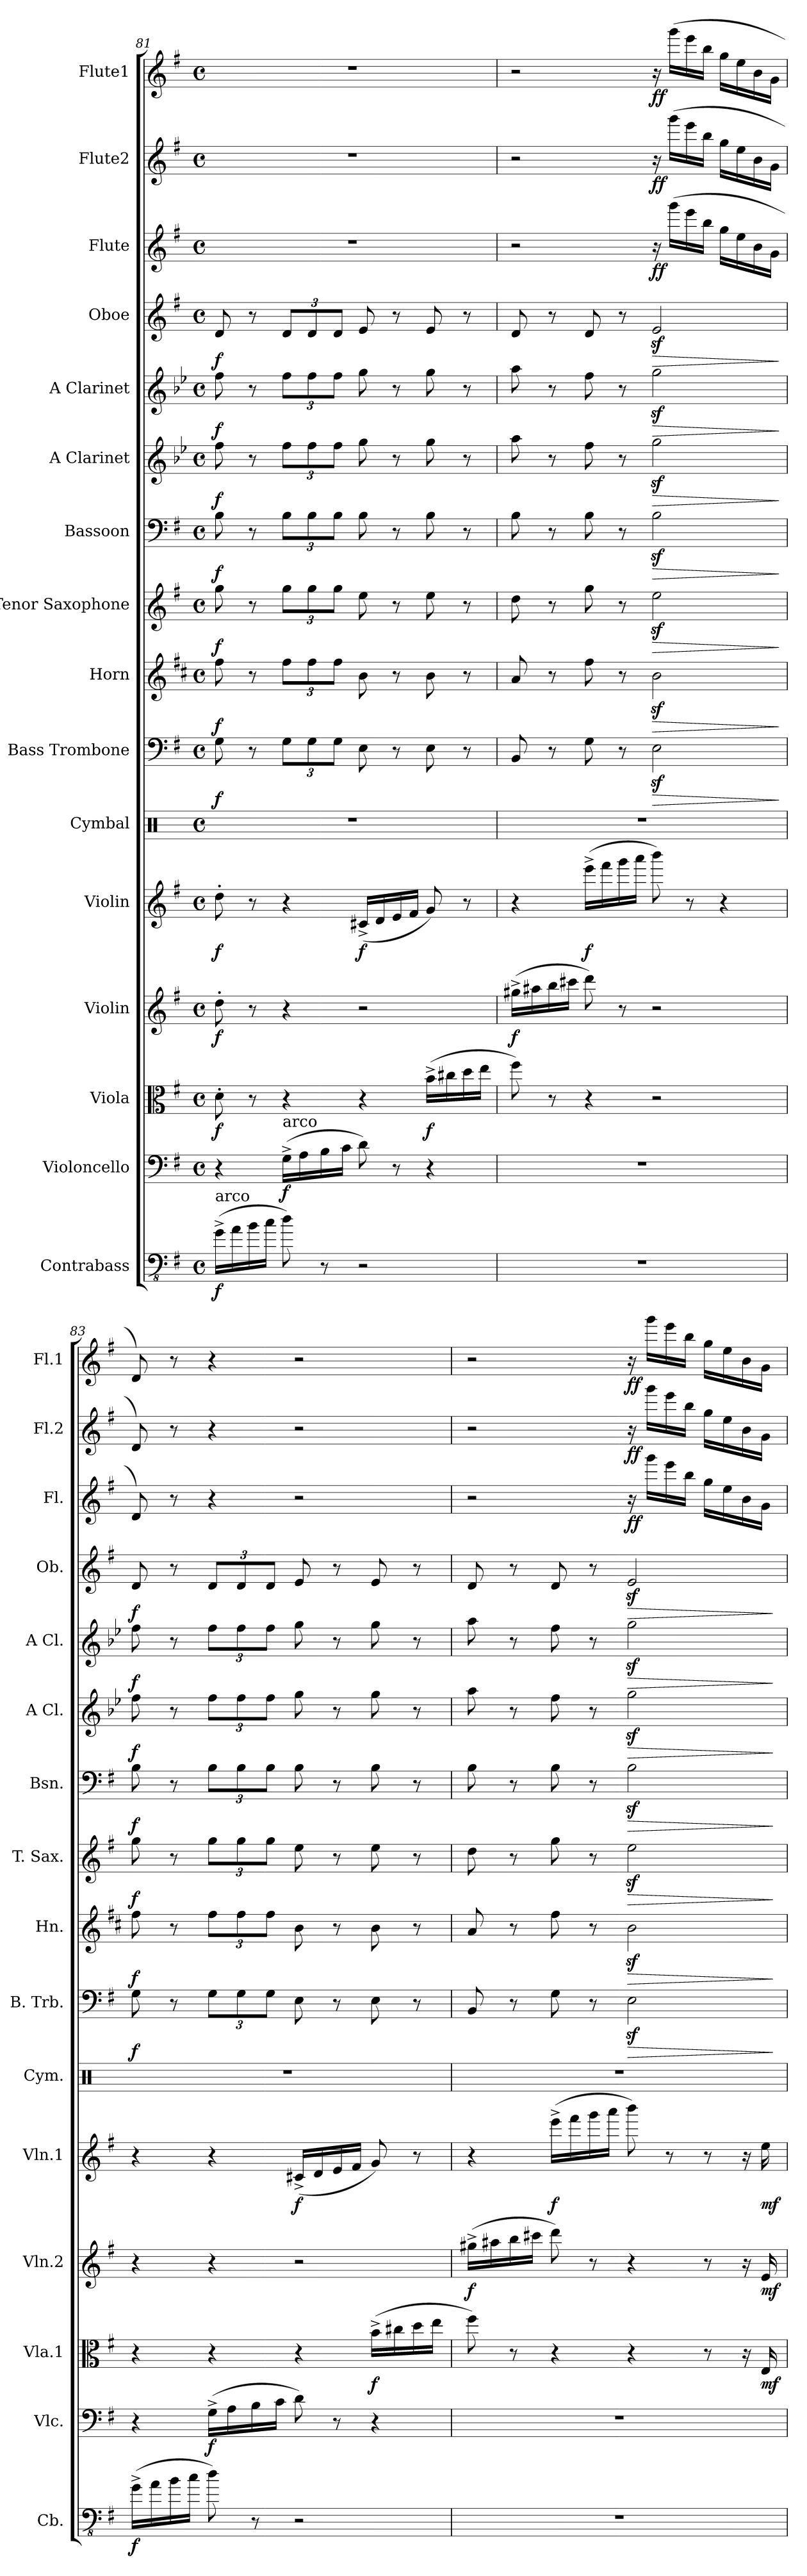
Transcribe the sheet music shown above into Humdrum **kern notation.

**kern	**dynam	**kern	**dynam	**kern	**dynam	**kern	**dynam	**kern	**dynam	**kern	**kern	**dynam	**kern	**dynam	**kern	**dynam	**kern	**dynam	**kern	**dynam	**kern	**dynam	**kern	**dynam	**kern	**dynam	**kern	**dynam	**kern	**dynam
*part16	*part16	*part15	*part15	*part14	*part14	*part13	*part13	*part12	*part12	*part11	*part10	*part10	*part9	*part9	*part8	*part8	*part7	*part7	*part6	*part6	*part5	*part5	*part4	*part4	*part3	*part3	*part2	*part2	*part1	*part1
*staff16	*staff16	*staff15	*staff15	*staff14	*staff14	*staff13	*staff13	*staff12	*staff12	*staff11	*staff10	*staff10	*staff9	*staff9	*staff8	*staff8	*staff7	*staff7	*staff6	*staff6	*staff5	*staff5	*staff4	*staff4	*staff3	*staff3	*staff2	*staff2	*staff1	*staff1
*I"Contrabass	*	*I"Violoncello	*	*I"Viola	*	*I"Violin	*	*I"Violin	*	*I"Cymbal	*I"Bass Trombone	*	*I"Horn	*	*I"Tenor Saxophone	*	*I"Bassoon	*	*I"A Clarinet	*	*I"A Clarinet	*	*I"Oboe	*	*I"Flute	*	*I"Flute2	*	*I"Flute1	*
*I'Cb.	*	*I'Vlc.	*	*I'Vla.1	*	*I'Vln.2	*	*I'Vln.1	*	*I'Cym.	*I'B. Trb.	*	*I'Hn.	*	*I'T. Sax.	*	*I'Bsn.	*	*I'A Cl.	*	*I'A Cl.	*	*I'Ob.	*	*I'Fl.	*	*I'Fl.2	*	*I'Fl.1	*
!!LO:PB:g=z
*clefFv4	*	*clefF4	*	*clefC3	*	*clefG2	*	*clefG2	*	*clefX	*clefF4	*	*clefG2	*	*clefG2	*	*clefF4	*	*clefG2	*	*clefG2	*	*clefG2	*	*clefG2	*	*clefG2	*	*clefG2	*
*ITrd7c12	*	*	*	*	*	*	*	*	*	*	*	*	*ITrd4c7	*	*ITrd8c14	*	*	*	*ITrd2c3	*	*ITrd2c3	*	*	*	*	*	*	*	*	*
*k[f#]	*	*k[f#]	*	*k[f#]	*	*k[f#]	*	*k[f#]	*	*k[]	*k[f#]	*	*k[f#]	*	*k[f#]	*	*k[f#]	*	*k[f#]	*	*k[f#]	*	*k[f#]	*	*k[f#]	*	*k[f#]	*	*k[f#]	*
*M4/4	*	*M4/4	*	*M4/4	*	*M4/4	*	*M4/4	*	*M4/4	*M4/4	*	*M4/4	*	*M4/4	*	*M4/4	*	*M4/4	*	*M4/4	*	*M4/4	*	*M4/4	*	*M4/4	*	*M4/4	*
*met(c)	*	*met(c)	*	*met(c)	*	*met(c)	*	*met(c)	*	*met(c)	*met(c)	*	*met(c)	*	*met(c)	*	*met(c)	*	*met(c)	*	*met(c)	*	*met(c)	*	*met(c)	*	*met(c)	*	*met(c)	*
=81	=81	=81	=81	=81	=81	=81	=81	=81	=81	=81	=81	=81	=81	=81	=81	=81	=81	=81	=81	=81	=81	=81	=81	=81	=81	=81	=81	=81	=81	=81
!LO:TX:a:t=arco	!	!	!	!	!	!	!	!	!	!	!	!	!	!	!	!	!	!	!	!	!	!	!	!	!	!	!	!	!	!
!	!LO:DY:b	!	!	!	!LO:DY:b	!	!LO:DY:b	!	!LO:DY:b	!	!	!LO:DY:b	!	!LO:DY:b	!	!LO:DY:b	!	!LO:DY:b	!	!LO:DY:b	!	!LO:DY:b	!	!LO:DY:b	!	!	!	!	!	!
(16GG^\LL	f	4r	.	8d'\	f	8dd'\	f	8dd'\	f	1r	8G\	f	8b\	f	8g\	f	8B\	f	8dd\	f	8dd\	f	8d/	f	1r	.	1r	.	1r	.
16AA\	.	.	.	.	.	.	.	.	.	.	.	.	.	.	.	.	.	.	.	.	.	.	.	.	.	.	.	.	.	.
16BB\	.	.	.	8r	.	8r	.	8r	.	.	8r	.	8r	.	8r	.	8r	.	8r	.	8r	.	8r	.	.	.	.	.	.	.
16C\JJ	.	.	.	.	.	.	.	.	.	.	.	.	.	.	.	.	.	.	.	.	.	.	.	.	.	.	.	.	.	.
*	*	*	*	*	*	*	*	*	*	*	*Xbrackettup	*	*Xbrackettup	*	*Xbrackettup	*	*Xbrackettup	*	*Xbrackettup	*	*Xbrackettup	*	*Xbrackettup	*	*	*	*	*	*	*
!	!	!LO:TX:a:t=arco	!	!	!	!	!	!	!	!	!	!	!	!	!	!	!	!	!	!	!	!	!	!	!	!	!	!	!	!
!	!	!	!LO:DY:b	!	!	!	!	!	!	!	!	!	!	!	!	!	!	!	!	!	!	!	!	!	!	!	!	!	!	!
8D\)	.	(16G^\LL	f	4r	.	4r	.	4r	.	.	12G\L	.	12b\L	.	12g\L	.	12B\L	.	12dd\L	.	12dd\L	.	12d/L	.	.	.	.	.	.	.
.	.	16A\	.	.	.	.	.	.	.	.	.	.	.	.	.	.	.	.	.	.	.	.	.	.	.	.	.	.	.	.
.	.	.	.	.	.	.	.	.	.	.	12G\	.	12b\	.	12g\	.	12B\	.	12dd\	.	12dd\	.	12d/	.	.	.	.	.	.	.
8r	.	16B\	.	.	.	.	.	.	.	.	.	.	.	.	.	.	.	.	.	.	.	.	.	.	.	.	.	.	.	.
.	.	.	.	.	.	.	.	.	.	.	12G\J	.	12b\J	.	12g\J	.	12B\J	.	12dd\J	.	12dd\J	.	12d/J	.	.	.	.	.	.	.
.	.	16c\JJ	.	.	.	.	.	.	.	.	.	.	.	.	.	.	.	.	.	.	.	.	.	.	.	.	.	.	.	.
!	!	!	!	!	!	!	!	!	!LO:DY:b	!	!	!	!	!	!	!	!	!	!	!	!	!	!	!	!	!	!	!	!	!
2r	.	8d\)	.	4r	.	2r	.	(16c#X^/LL	f	.	8E\	.	8e\	.	8e\	.	8B\	.	8ee\	.	8ee\	.	8e/	.	.	.	.	.	.	.
.	.	.	.	.	.	.	.	16d/	.	.	.	.	.	.	.	.	.	.	.	.	.	.	.	.	.	.	.	.	.	.
.	.	8r	.	.	.	.	.	16e/	.	.	8r	.	8r	.	8r	.	8r	.	8r	.	8r	.	8r	.	.	.	.	.	.	.
.	.	.	.	.	.	.	.	16f#/JJ	.	.	.	.	.	.	.	.	.	.	.	.	.	.	.	.	.	.	.	.	.	.
!	!	!	!	!	!LO:DY:b	!	!	!	!	!	!	!	!	!	!	!	!	!	!	!	!	!	!	!	!	!	!	!	!	!
.	.	4r	.	(16b^\LL	f	.	.	8g/)	.	.	8E\	.	8e\	.	8e\	.	8B\	.	8ee\	.	8ee\	.	8e/	.	.	.	.	.	.	.
.	.	.	.	16cc#X\	.	.	.	.	.	.	.	.	.	.	.	.	.	.	.	.	.	.	.	.	.	.	.	.	.	.
.	.	.	.	16dd\	.	.	.	8r	.	.	8r	.	8r	.	8r	.	8r	.	8r	.	8r	.	8r	.	.	.	.	.	.	.
.	.	.	.	16ee\JJ	.	.	.	.	.	.	.	.	.	.	.	.	.	.	.	.	.	.	.	.	.	.	.	.	.	.
=82	=82	=82	=82	=82	=82	=82	=82	=82	=82	=82	=82	=82	=82	=82	=82	=82	=82	=82	=82	=82	=82	=82	=82	=82	=82	=82	=82	=82	=82	=82
!	!	!	!	!	!	!	!LO:DY:b	!	!	!	!	!	!	!	!	!	!	!	!	!	!	!	!	!	!	!	!	!	!	!
1r	.	1r	.	8ff#\)	.	(16gg#X^\LL	f	4r	.	1r	8BB/	.	8d/	.	8d\	.	8B\	.	8ff#\	.	8ff#\	.	8d/	.	2r	.	2r	.	2r	.
.	.	.	.	.	.	16aa#X\	.	.	.	.	.	.	.	.	.	.	.	.	.	.	.	.	.	.	.	.	.	.	.	.
.	.	.	.	8r	.	16bb\	.	.	.	.	8r	.	8r	.	8r	.	8r	.	8r	.	8r	.	8r	.	.	.	.	.	.	.
.	.	.	.	.	.	16ccc#X\JJ	.	.	.	.	.	.	.	.	.	.	.	.	.	.	.	.	.	.	.	.	.	.	.	.
!	!	!	!	!	!	!	!	!	!LO:DY:b	!	!	!	!	!	!	!	!	!	!	!	!	!	!	!	!	!	!	!	!	!
.	.	.	.	4r	.	8ddd\)	.	(16eee^\LL	f	.	8G\	.	8b\	.	8g\	.	8B\	.	8dd\	.	8dd\	.	8d/	.	.	.	.	.	.	.
.	.	.	.	.	.	.	.	16fff#\	.	.	.	.	.	.	.	.	.	.	.	.	.	.	.	.	.	.	.	.	.	.
.	.	.	.	.	.	8r	.	16ggg\	.	.	8r	.	8r	.	8r	.	8r	.	8r	.	8r	.	8r	.	.	.	.	.	.	.
.	.	.	.	.	.	.	.	16aaa\JJ	.	.	.	.	.	.	.	.	.	.	.	.	.	.	.	.	.	.	.	.	.	.
!	!	!	!	!	!	!	!	!	!	!	!	!LO:HP:b	!	!LO:HP:b	!	!LO:HP:b	!	!LO:HP:b	!	!LO:HP:b	!	!LO:HP:b	!	!LO:HP:b	!	!LO:DY:b	!	!LO:DY:b	!	!LO:DY:b
.	.	.	.	2r	.	2r	.	8bbb\)	.	.	2Ez<\	>	2ez<\	>	2ez<\	>	2Bz<\	>	2eez<\	>	2eez<\	>	2ez</	>	16r	ff	16r	ff	16r	ff
.	.	.	.	.	.	.	.	.	.	.	.	.	.	.	.	.	.	.	.	.	.	.	.	.	(16ggg\LL	.	(16ggg\LL	.	(16ggg\LL	.
.	.	.	.	.	.	.	.	8r	.	.	.	.	.	.	.	.	.	.	.	.	.	.	.	.	16eee\	.	16eee\	.	16eee\	.
.	.	.	.	.	.	.	.	.	.	.	.	.	.	.	.	.	.	.	.	.	.	.	.	.	16bb\JJ	.	16bb\JJ	.	16bb\JJ	.
.	.	.	.	.	.	.	.	4r	.	.	.	.	.	.	.	.	.	.	.	.	.	.	.	.	16gg\LL	.	16gg\LL	.	16gg\LL	.
.	.	.	.	.	.	.	.	.	.	.	.	.	.	.	.	.	.	.	.	.	.	.	.	.	16ee\	.	16ee\	.	16ee\	.
.	.	.	.	.	.	.	.	.	.	.	.	.	.	.	.	.	.	.	.	.	.	.	.	.	16b\	.	16b\	.	16b\	.
.	.	.	.	.	.	.	.	.	.	.	.	.	.	.	.	.	.	.	.	.	.	.	.	.	16g\JJ	.	16g\JJ	.	16g\JJ	.
.	.	.	.	.	.	.	.	.	.	.	.	]	.	]	.	]	.	]	.	]	.	]	.	]	.	.	.	.	.	.
=83	=83	=83	=83	=83	=83	=83	=83	=83	=83	=83	=83	=83	=83	=83	=83	=83	=83	=83	=83	=83	=83	=83	=83	=83	=83	=83	=83	=83	=83	=83
!	!LO:DY:b	!	!	!	!	!	!	!	!	!	!	!LO:DY:b	!	!LO:DY:b	!	!LO:DY:b	!	!LO:DY:b	!	!LO:DY:b	!	!LO:DY:b	!	!LO:DY:b	!	!	!	!	!	!
(16GG^\LL	f	4r	.	4r	.	4r	.	4r	.	1r	8G\	f	8b\	f	8g\	f	8B\	f	8dd\	f	8dd\	f	8d/	f	8d/)	.	8d/)	.	8d/)	.
16AA\	.	.	.	.	.	.	.	.	.	.	.	.	.	.	.	.	.	.	.	.	.	.	.	.	.	.	.	.	.	.
16BB\	.	.	.	.	.	.	.	.	.	.	8r	.	8r	.	8r	.	8r	.	8r	.	8r	.	8r	.	8r	.	8r	.	8r	.
16C\JJ	.	.	.	.	.	.	.	.	.	.	.	.	.	.	.	.	.	.	.	.	.	.	.	.	.	.	.	.	.	.
!	!	!	!LO:DY:b	!	!	!	!	!	!	!	!	!	!	!	!	!	!	!	!	!	!	!	!	!	!	!	!	!	!	!
8D\)	.	(16G^\LL	f	4r	.	4r	.	4r	.	.	12G\L	.	12b\L	.	12g\L	.	12B\L	.	12dd\L	.	12dd\L	.	12d/L	.	4r	.	4r	.	4r	.
.	.	16A\	.	.	.	.	.	.	.	.	.	.	.	.	.	.	.	.	.	.	.	.	.	.	.	.	.	.	.	.
.	.	.	.	.	.	.	.	.	.	.	12G\	.	12b\	.	12g\	.	12B\	.	12dd\	.	12dd\	.	12d/	.	.	.	.	.	.	.
8r	.	16B\	.	.	.	.	.	.	.	.	.	.	.	.	.	.	.	.	.	.	.	.	.	.	.	.	.	.	.	.
.	.	.	.	.	.	.	.	.	.	.	12G\J	.	12b\J	.	12g\J	.	12B\J	.	12dd\J	.	12dd\J	.	12d/J	.	.	.	.	.	.	.
.	.	16c\JJ	.	.	.	.	.	.	.	.	.	.	.	.	.	.	.	.	.	.	.	.	.	.	.	.	.	.	.	.
!	!	!	!	!	!	!	!	!	!LO:DY:b	!	!	!	!	!	!	!	!	!	!	!	!	!	!	!	!	!	!	!	!	!
2r	.	8d\)	.	4r	.	2r	.	(16c#X^/LL	f	.	8E\	.	8e\	.	8e\	.	8B\	.	8ee\	.	8ee\	.	8e/	.	2r	.	2r	.	2r	.
.	.	.	.	.	.	.	.	16d/	.	.	.	.	.	.	.	.	.	.	.	.	.	.	.	.	.	.	.	.	.	.
.	.	8r	.	.	.	.	.	16e/	.	.	8r	.	8r	.	8r	.	8r	.	8r	.	8r	.	8r	.	.	.	.	.	.	.
.	.	.	.	.	.	.	.	16f#/JJ	.	.	.	.	.	.	.	.	.	.	.	.	.	.	.	.	.	.	.	.	.	.
!	!	!	!	!	!LO:DY:b	!	!	!	!	!	!	!	!	!	!	!	!	!	!	!	!	!	!	!	!	!	!	!	!	!
.	.	4r	.	(16b^\LL	f	.	.	8g/)	.	.	8E\	.	8e\	.	8e\	.	8B\	.	8ee\	.	8ee\	.	8e/	.	.	.	.	.	.	.
.	.	.	.	16cc#X\	.	.	.	.	.	.	.	.	.	.	.	.	.	.	.	.	.	.	.	.	.	.	.	.	.	.
.	.	.	.	16dd\	.	.	.	8r	.	.	8r	.	8r	.	8r	.	8r	.	8r	.	8r	.	8r	.	.	.	.	.	.	.
.	.	.	.	16ee\JJ	.	.	.	.	.	.	.	.	.	.	.	.	.	.	.	.	.	.	.	.	.	.	.	.	.	.
=84	=84	=84	=84	=84	=84	=84	=84	=84	=84	=84	=84	=84	=84	=84	=84	=84	=84	=84	=84	=84	=84	=84	=84	=84	=84	=84	=84	=84	=84	=84
!	!	!	!	!	!	!	!LO:DY:b	!	!	!	!	!	!	!	!	!	!	!	!	!	!	!	!	!	!	!	!	!	!	!
1r	.	1r	.	8ff#\)	.	(16gg#X^\LL	f	4r	.	1r	8BB/	.	8d/	.	8d\	.	8B\	.	8ff#\	.	8ff#\	.	8d/	.	2r	.	2r	.	2r	.
.	.	.	.	.	.	16aa#X\	.	.	.	.	.	.	.	.	.	.	.	.	.	.	.	.	.	.	.	.	.	.	.	.
.	.	.	.	8r	.	16bb\	.	.	.	.	8r	.	8r	.	8r	.	8r	.	8r	.	8r	.	8r	.	.	.	.	.	.	.
.	.	.	.	.	.	16ccc#X\JJ	.	.	.	.	.	.	.	.	.	.	.	.	.	.	.	.	.	.	.	.	.	.	.	.
!	!	!	!	!	!	!	!	!	!LO:DY:b	!	!	!	!	!	!	!	!	!	!	!	!	!	!	!	!	!	!	!	!	!
.	.	.	.	4r	.	8ddd\)	.	(16eee^\LL	f	.	8G\	.	8b\	.	8g\	.	8B\	.	8dd\	.	8dd\	.	8d/	.	.	.	.	.	.	.
.	.	.	.	.	.	.	.	16fff#\	.	.	.	.	.	.	.	.	.	.	.	.	.	.	.	.	.	.	.	.	.	.
.	.	.	.	.	.	8r	.	16ggg\	.	.	8r	.	8r	.	8r	.	8r	.	8r	.	8r	.	8r	.	.	.	.	.	.	.
.	.	.	.	.	.	.	.	16aaa\JJ	.	.	.	.	.	.	.	.	.	.	.	.	.	.	.	.	.	.	.	.	.	.
!	!	!	!	!	!	!	!	!	!	!	!	!LO:HP:b	!	!LO:HP:b	!	!LO:HP:b	!	!LO:HP:b	!	!LO:HP:b	!	!LO:HP:b	!	!LO:HP:b	!	!LO:DY:b	!	!LO:DY:b	!	!LO:DY:b
.	.	.	.	4r	.	4r	.	8bbb\)	.	.	2Ez<\	>	2ez<\	>	2ez<\	>	2Bz<\	>	2eez<\	>	2eez<\	>	2ez</	>	16r	ff	16r	ff	16r	ff
.	.	.	.	.	.	.	.	.	.	.	.	.	.	.	.	.	.	.	.	.	.	.	.	.	16ggg\LL	.	16ggg\LL	.	16ggg\LL	.
.	.	.	.	.	.	.	.	8r	.	.	.	.	.	.	.	.	.	.	.	.	.	.	.	.	16eee\	.	16eee\	.	16eee\	.
.	.	.	.	.	.	.	.	.	.	.	.	.	.	.	.	.	.	.	.	.	.	.	.	.	16bb\JJ	.	16bb\JJ	.	16bb\JJ	.
.	.	.	.	8r	.	8r	.	8r	.	.	.	.	.	.	.	.	.	.	.	.	.	.	.	.	16gg\LL	.	16gg\LL	.	16gg\LL	.
.	.	.	.	.	.	.	.	.	.	.	.	.	.	.	.	.	.	.	.	.	.	.	.	.	16ee\	.	16ee\	.	16ee\	.
.	.	.	.	16r	.	16r	.	16r	.	.	.	.	.	.	.	.	.	.	.	.	.	.	.	.	16b\	.	16b\	.	16b\	.
!	!	!	!	!	!LO:DY:b	!	!LO:DY:b	!	!LO:DY:b	!	!	!	!	!	!	!	!	!	!	!	!	!	!	!	!	!	!	!	!	!
.	.	.	.	16E/	mf	16e/	mf	16ee\	mf	.	.	.	.	.	.	.	.	.	.	.	.	.	.	.	16g\JJ	.	16g\JJ	.	16g\JJ	.
.	.	.	.	.	.	.	.	.	.	.	.	]	.	]	.	]	.	]	.	]	.	]	.	]	.	.	.	.	.	.
=	=	=	=	=	=	=	=	=	=	=	=	=	=	=	=	=	=	=	=	=	=	=	=	=	=	=	=	=	=	=
*-	*-	*-	*-	*-	*-	*-	*-	*-	*-	*-	*-	*-	*-	*-	*-	*-	*-	*-	*-	*-	*-	*-	*-	*-	*-	*-	*-	*-	*-	*-
